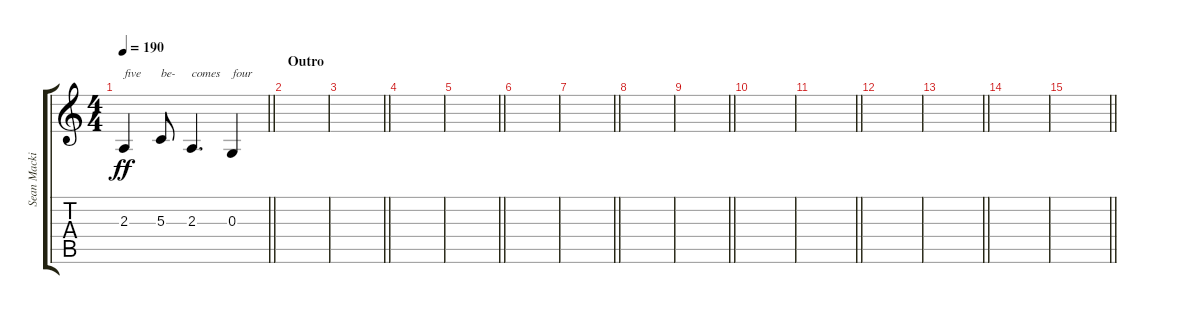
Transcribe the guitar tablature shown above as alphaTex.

\track ("Sean Mackin Vocals" "Sean Macki") {instrument tenorsax}
\staff {score tabs}
\tuning (E4 B3 G3 D3 A2 E2) {hide}
\ts (4 4)
\tempo 190
\clef g2
\barLineRight lightlight
\ks c
2.3.4{txt "five" dy ff} 5.3.8{txt "be-"} 2.3.4{d txt "comes"} 0.3.4{txt "four"} |
\section ("" "Outro")
|
\barLineRight lightlight
|
|
\barLineRight lightlight
|
|
\barLineRight lightlight
|
|
\barLineRight lightlight
|
|
\barLineRight lightlight
|
|
\barLineRight lightlight
|
|
\barLineRight lightlight
